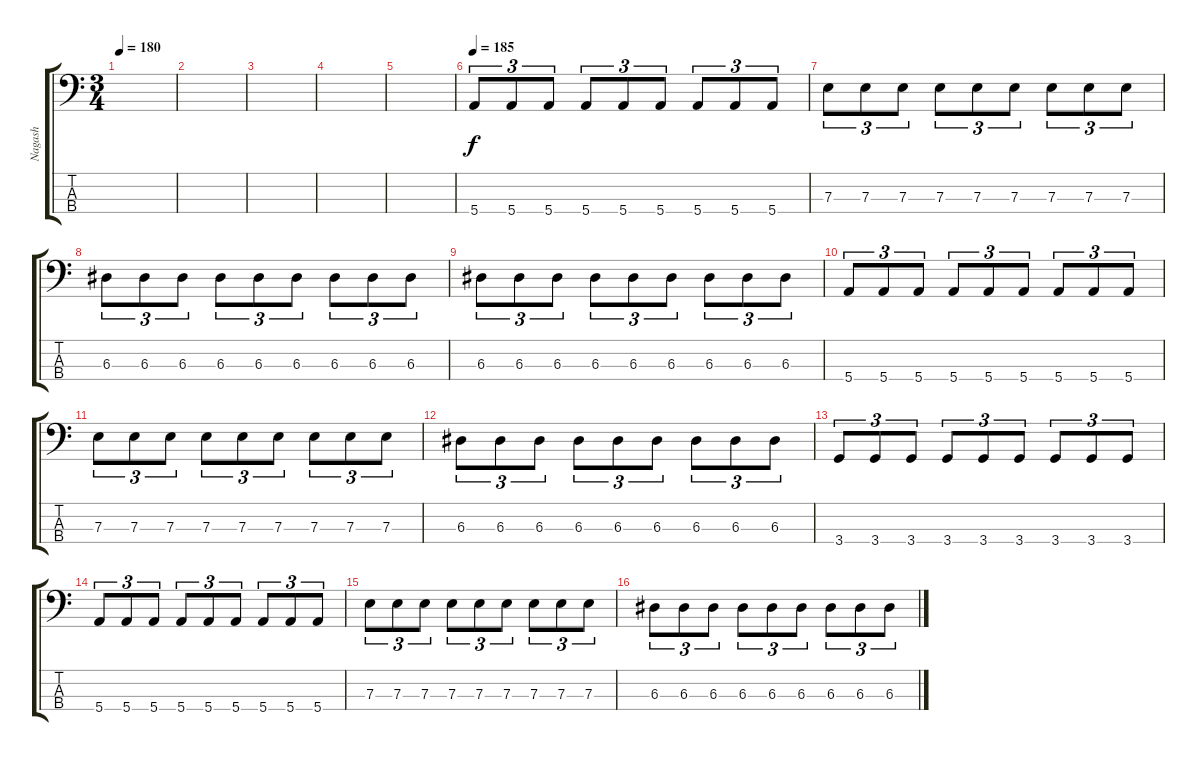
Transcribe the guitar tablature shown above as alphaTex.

\track ("Nagash" "Nagash") {instrument electricbassfinger}
\staff {score tabs}
\tuning (G2 D2 A1 E1) {hide}
\ts (3 4)
\tempo 180
\clef f4
\ks c
|
|
|
|
|
\tempo 185
5.4.8{tu (3 2)} 5.4.8{tu (3 2)} 5.4.8{tu (3 2)} 5.4.8{tu (3 2)} 5.4.8{tu (3 2)} 5.4.8{tu (3 2)} 5.4.8{tu (3 2)} 5.4.8{tu (3 2)} 5.4.8{tu (3 2)} |
7.3.8{tu (3 2)} 7.3.8{tu (3 2)} 7.3.8{tu (3 2)} 7.3.8{tu (3 2)} 7.3.8{tu (3 2)} 7.3.8{tu (3 2)} 7.3.8{tu (3 2)} 7.3.8{tu (3 2)} 7.3.8{tu (3 2)} |
6.3.8{tu (3 2)} 6.3.8{tu (3 2)} 6.3.8{tu (3 2)} 6.3.8{tu (3 2)} 6.3.8{tu (3 2)} 6.3.8{tu (3 2)} 6.3.8{tu (3 2)} 6.3.8{tu (3 2)} 6.3.8{tu (3 2)} |
6.3.8{tu (3 2)} 6.3.8{tu (3 2)} 6.3.8{tu (3 2)} 6.3.8{tu (3 2)} 6.3.8{tu (3 2)} 6.3.8{tu (3 2)} 6.3.8{tu (3 2)} 6.3.8{tu (3 2)} 6.3.8{tu (3 2)} |
5.4.8{tu (3 2)} 5.4.8{tu (3 2)} 5.4.8{tu (3 2)} 5.4.8{tu (3 2)} 5.4.8{tu (3 2)} 5.4.8{tu (3 2)} 5.4.8{tu (3 2)} 5.4.8{tu (3 2)} 5.4.8{tu (3 2)} |
7.3.8{tu (3 2)} 7.3.8{tu (3 2)} 7.3.8{tu (3 2)} 7.3.8{tu (3 2)} 7.3.8{tu (3 2)} 7.3.8{tu (3 2)} 7.3.8{tu (3 2)} 7.3.8{tu (3 2)} 7.3.8{tu (3 2)} |
6.3.8{tu (3 2)} 6.3.8{tu (3 2)} 6.3.8{tu (3 2)} 6.3.8{tu (3 2)} 6.3.8{tu (3 2)} 6.3.8{tu (3 2)} 6.3.8{tu (3 2)} 6.3.8{tu (3 2)} 6.3.8{tu (3 2)} |
3.4.8{tu (3 2)} 3.4.8{tu (3 2)} 3.4.8{tu (3 2)} 3.4.8{tu (3 2)} 3.4.8{tu (3 2)} 3.4.8{tu (3 2)} 3.4.8{tu (3 2)} 3.4.8{tu (3 2)} 3.4.8{tu (3 2)} |
5.4.8{tu (3 2)} 5.4.8{tu (3 2)} 5.4.8{tu (3 2)} 5.4.8{tu (3 2)} 5.4.8{tu (3 2)} 5.4.8{tu (3 2)} 5.4.8{tu (3 2)} 5.4.8{tu (3 2)} 5.4.8{tu (3 2)} |
7.3.8{tu (3 2)} 7.3.8{tu (3 2)} 7.3.8{tu (3 2)} 7.3.8{tu (3 2)} 7.3.8{tu (3 2)} 7.3.8{tu (3 2)} 7.3.8{tu (3 2)} 7.3.8{tu (3 2)} 7.3.8{tu (3 2)} |
6.3.8{tu (3 2)} 6.3.8{tu (3 2)} 6.3.8{tu (3 2)} 6.3.8{tu (3 2)} 6.3.8{tu (3 2)} 6.3.8{tu (3 2)} 6.3.8{tu (3 2)} 6.3.8{tu (3 2)} 6.3.8{tu (3 2)}
